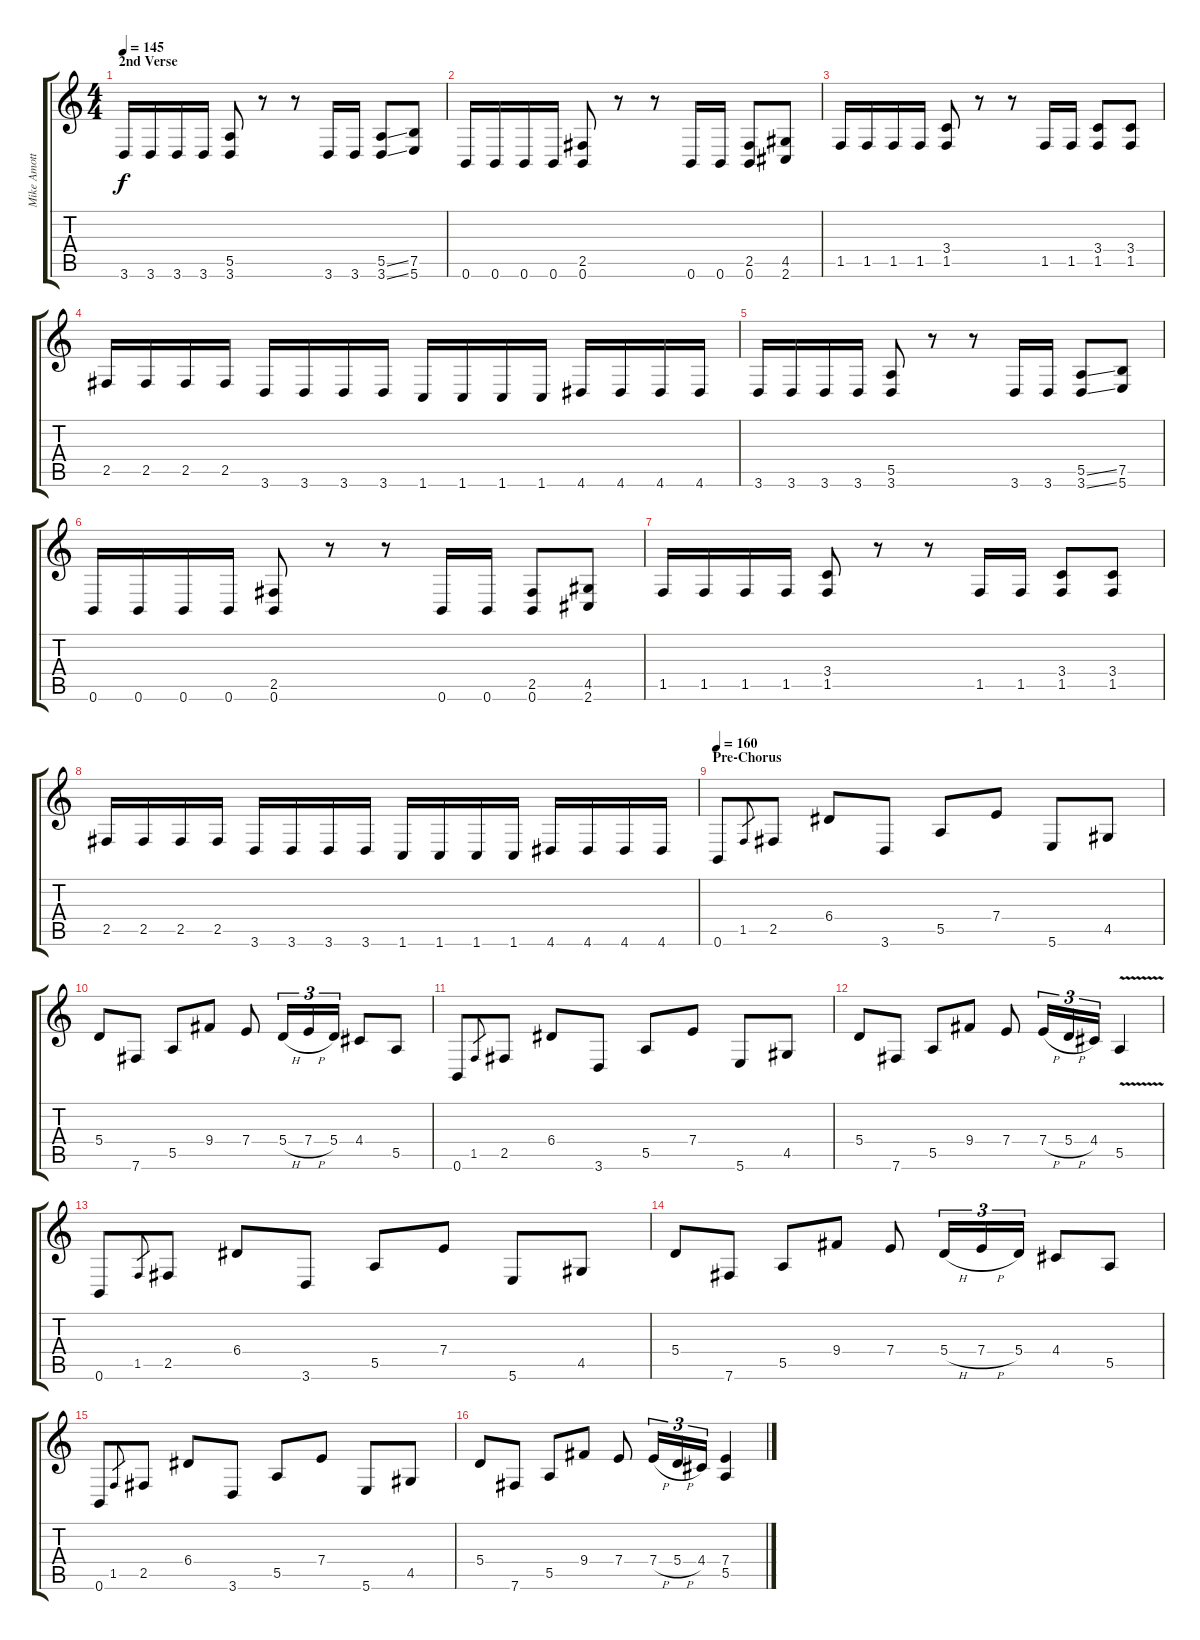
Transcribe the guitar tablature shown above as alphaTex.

\track ("Mike Amott" "Mike Amott") {instrument distortionguitar}
\staff {score tabs}
\tuning (B3 Gb3 D3 A2 E2 B1) {hide}
\ts (4 4)
\section ("" "2nd Verse")
\tempo 145
\clef g2
\ks c
3.6.16{dy f} 3.6.16 3.6.16 3.6.16 (5.5 3.6).8 r.8 r.8 3.6.16 3.6.16 (5.5{ss} 3.6{ss}).8 (7.5 5.6).8 |
0.6.16 0.6.16 0.6.16 0.6.16 (2.5 0.6).8 r.8 r.8 0.6.16 0.6.16 (2.5 0.6).8 (4.5 2.6).8 |
1.5.16 1.5.16 1.5.16 1.5.16 (3.4 1.5).8 r.8 r.8 1.5.16 1.5.16 (3.4 1.5).8 (3.4 1.5).8 |
2.5.16 2.5.16 2.5.16 2.5.16 3.6.16 3.6.16 3.6.16 3.6.16 1.6.16 1.6.16 1.6.16 1.6.16 4.6.16 4.6.16 4.6.16 4.6.16 |
3.6.16 3.6.16 3.6.16 3.6.16 (5.5 3.6).8 r.8 r.8 3.6.16 3.6.16 (5.5{ss} 3.6{ss}).8 (7.5 5.6).8 |
0.6.16 0.6.16 0.6.16 0.6.16 (2.5 0.6).8 r.8 r.8 0.6.16 0.6.16 (2.5 0.6).8 (4.5 2.6).8 |
1.5.16 1.5.16 1.5.16 1.5.16 (3.4 1.5).8 r.8 r.8 1.5.16 1.5.16 (3.4 1.5).8 (3.4 1.5).8 |
2.5.16 2.5.16 2.5.16 2.5.16 3.6.16 3.6.16 3.6.16 3.6.16 1.6.16 1.6.16 1.6.16 1.6.16 4.6.16 4.6.16 4.6.16 4.6.16 |
\section ("" "Pre-Chorus")
\tempo 160
0.6.8 1.5.8{gr} 2.5.8 6.4.8 3.6.8 5.5.8 7.4.8 5.6.8 4.5.8 |
5.4.8 7.6.8 5.5.8 9.4.8 7.4.8 5.4{h}.16{tu (3 2)} 7.4{h}.16{tu (3 2)} 5.4.16{tu (3 2)} 4.4.8 5.5.8 |
0.6.8 1.5.8{gr} 2.5.8 6.4.8 3.6.8 5.5.8 7.4.8 5.6.8 4.5.8 |
5.4.8 7.6.8 5.5.8 9.4.8 7.4.8 7.4{h}.16{tu (3 2)} 5.4{h}.16{tu (3 2)} 4.4.16{tu (3 2)} 5.5{v}.4 |
0.6.8 1.5.8{gr} 2.5.8 6.4.8 3.6.8 5.5.8 7.4.8 5.6.8 4.5.8 |
5.4.8 7.6.8 5.5.8 9.4.8 7.4.8 5.4{h}.16{tu (3 2)} 7.4{h}.16{tu (3 2)} 5.4.16{tu (3 2)} 4.4.8 5.5.8 |
0.6.8 1.5.8{gr} 2.5.8 6.4.8 3.6.8 5.5.8 7.4.8 5.6.8 4.5.8 |
5.4.8 7.6.8 5.5.8 9.4.8 7.4.8 7.4{h}.16{tu (3 2)} 5.4{h}.16{tu (3 2)} 4.4.16{tu (3 2)} (7.4 5.5).4
